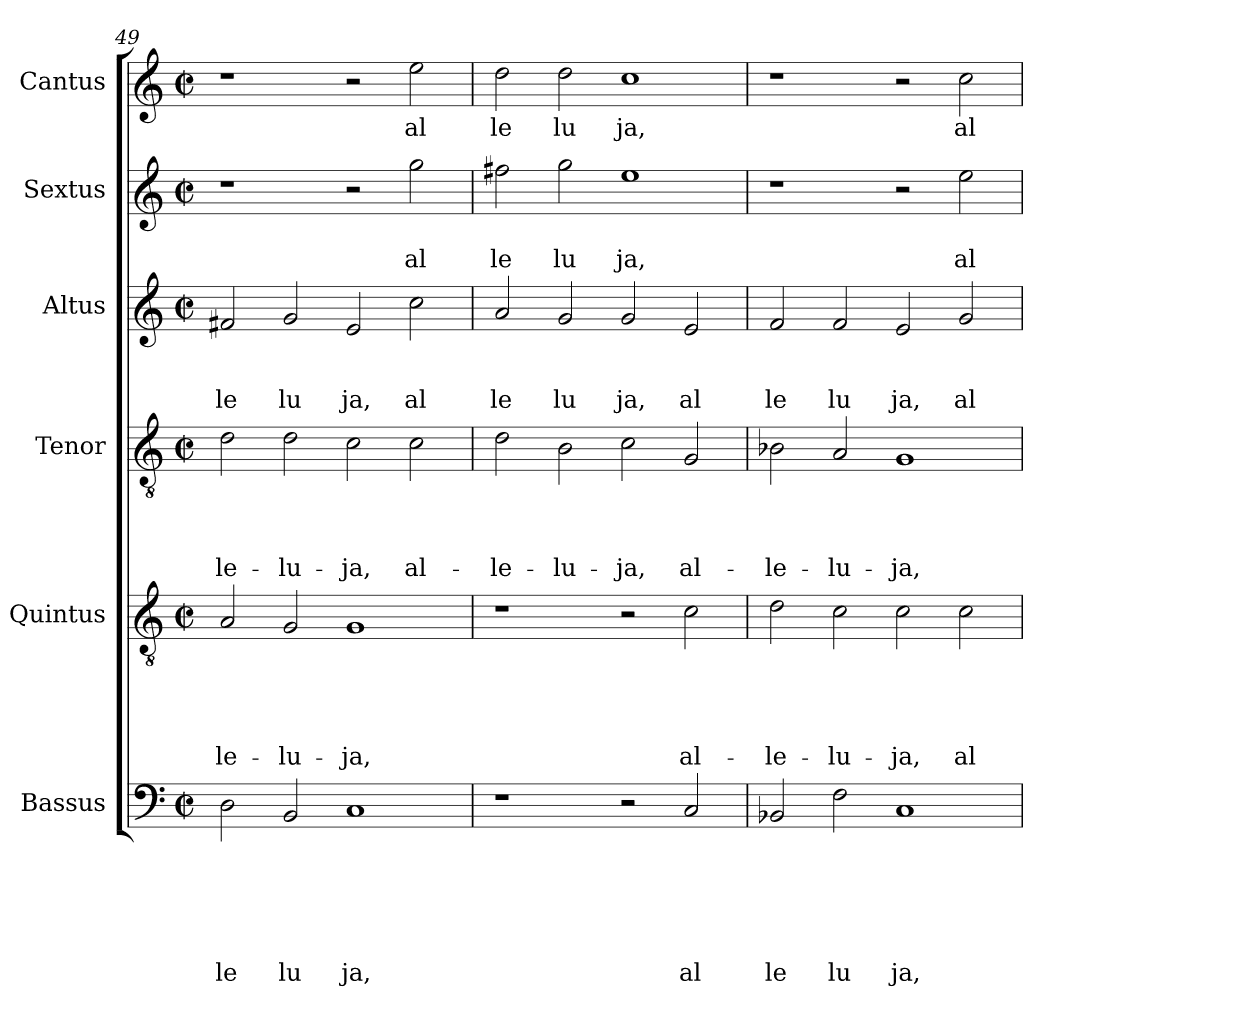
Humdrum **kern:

**kern	**text	**text	**text	**text	**text	**text	**kern	**text	**text	**text	**text	**text	**kern	**text	**text	**text	**text	**kern	**text	**text	**text	**kern	**text	**text	**kern	**text
*part6	*part6	*part6	*part6	*part6	*part6	*part6	*part5	*part5	*part5	*part5	*part5	*part5	*part4	*part4	*part4	*part4	*part4	*part3	*part3	*part3	*part3	*part2	*part2	*part2	*part1	*part1
*staff6	*staff6	*staff6	*staff6	*staff6	*staff6	*staff6	*staff5	*staff5	*staff5	*staff5	*staff5	*staff5	*staff4	*staff4	*staff4	*staff4	*staff4	*staff3	*staff3	*staff3	*staff3	*staff2	*staff2	*staff2	*staff1	*staff1
*I"Bassus	*	*	*	*	*	*	*I"Quintus	*	*	*	*	*	*I"Tenor	*	*	*	*	*I"Altus	*	*	*	*I"Sextus	*	*	*I"Cantus	*
*clefF4	*	*	*	*	*	*	*clefGv2	*	*	*	*	*	*clefGv2	*	*	*	*	*clefG2	*	*	*	*clefG2	*	*	*clefG2	*
*k[]	*	*	*	*	*	*	*k[]	*	*	*	*	*	*k[]	*	*	*	*	*k[]	*	*	*	*k[]	*	*	*k[]	*
*C:	*	*	*	*	*	*	*C:	*	*	*	*	*	*C:	*	*	*	*	*C:	*	*	*	*C:	*	*	*C:	*
*M2/2	*	*	*	*	*	*	*M2/2	*	*	*	*	*	*M2/2	*	*	*	*	*M2/2	*	*	*	*M2/2	*	*	*M2/2	*
*met(c|)	*	*	*	*	*	*	*met(c|)	*	*	*	*	*	*met(c|)	*	*	*	*	*met(c|)	*	*	*	*met(c|)	*	*	*met(c|)	*
=49	=49	=49	=49	=49	=49	=49	=49	=49	=49	=49	=49	=49	=49	=49	=49	=49	=49	=49	=49	=49	=49	=49	=49	=49	=49	=49
!	!	!	!	!	!	!LO:LY:b	!	!	!	!	!	!LO:LY:b	!	!	!	!	!LO:LY:b	!	!	!	!LO:LY:b	!	!	!	!	!
2D\	.	.	.	.	.	le	2A/	.	.	.	.	-le-	2d\	.	.	.	-le-	2f#X/	.	.	le	1r	.	.	1r	.
!	!	!	!	!	!	!LO:LY:b	!	!	!	!	!	!LO:LY:b	!	!	!	!	!LO:LY:b	!	!	!	!LO:LY:b	!	!	!	!	!
2BB/	.	.	.	.	.	lu	2G/	.	.	.	.	-lu-	2d\	.	.	.	-lu-	2g/	.	.	lu	.	.	.	.	.
!	!	!	!	!	!	!LO:LY:b	!	!	!	!	!	!LO:LY:b	!	!	!	!	!LO:LY:b	!	!	!	!LO:LY:b	!	!	!	!	!
1C	.	.	.	.	.	ja,	1G	.	.	.	.	-ja,	2c\	.	.	.	-ja,	2e/	.	.	ja,	2r	.	.	2r	.
!	!	!	!	!	!	!	!	!	!	!	!	!	!	!	!	!	!LO:LY:b	!	!	!	!LO:LY:b	!	!	!LO:LY:b	!	!LO:LY:b
.	.	.	.	.	.	.	.	.	.	.	.	.	2c\	.	.	.	al-	2cc\	.	.	al	2gg\	.	al	2ee\	al
=50	=50	=50	=50	=50	=50	=50	=50	=50	=50	=50	=50	=50	=50	=50	=50	=50	=50	=50	=50	=50	=50	=50	=50	=50	=50	=50
!	!	!	!	!	!	!	!	!	!	!	!	!	!	!	!	!	!LO:LY:b	!	!	!	!LO:LY:b	!	!	!LO:LY:b	!	!LO:LY:b
1r	.	.	.	.	.	.	1r	.	.	.	.	.	2d\	.	.	.	-le-	2a/	.	.	le	2ff#X\	.	le	2dd\	le
!	!	!	!	!	!	!	!	!	!	!	!	!	!	!	!	!	!LO:LY:b	!	!	!	!LO:LY:b	!	!	!LO:LY:b	!	!LO:LY:b
.	.	.	.	.	.	.	.	.	.	.	.	.	2B\	.	.	.	-lu-	2g/	.	.	lu	2gg\	.	lu	2dd\	lu
!	!	!	!	!	!	!	!	!	!	!	!	!	!	!	!	!	!LO:LY:b	!	!	!	!LO:LY:b	!	!	!LO:LY:b	!	!LO:LY:b
2r	.	.	.	.	.	.	2r	.	.	.	.	.	2c\	.	.	.	-ja,	2g/	.	.	ja,	1ee	.	ja,	1cc	ja,
!	!	!	!	!	!	!LO:LY:b	!	!	!	!	!	!LO:LY:b	!	!	!	!	!LO:LY:b	!	!	!	!LO:LY:b	!	!	!	!	!
2C/	.	.	.	.	.	al	2c\	.	.	.	.	al-	2G/	.	.	.	al-	2e/	.	.	al	.	.	.	.	.
=51	=51	=51	=51	=51	=51	=51	=51	=51	=51	=51	=51	=51	=51	=51	=51	=51	=51	=51	=51	=51	=51	=51	=51	=51	=51	=51
!	!	!	!	!	!	!LO:LY:b	!	!	!	!	!	!LO:LY:b	!	!	!	!	!LO:LY:b	!	!	!	!LO:LY:b	!	!	!	!	!
2BB-X/	.	.	.	.	.	le	2d\	.	.	.	.	-le-	2B-X\	.	.	.	-le-	2f/	.	.	le	1r	.	.	1r	.
!	!	!	!	!	!	!LO:LY:b	!	!	!	!	!	!LO:LY:b	!	!	!	!	!LO:LY:b	!	!	!	!LO:LY:b	!	!	!	!	!
2F\	.	.	.	.	.	lu	2c\	.	.	.	.	-lu-	2A/	.	.	.	-lu-	2f/	.	.	lu	.	.	.	.	.
!	!	!	!	!	!	!LO:LY:b	!	!	!	!	!	!LO:LY:b	!	!	!	!	!LO:LY:b	!	!	!	!LO:LY:b	!	!	!	!	!
1C	.	.	.	.	.	ja,	2c\	.	.	.	.	-ja,	1G	.	.	.	-ja,	2e/	.	.	ja,	2r	.	.	2r	.
!	!	!	!	!	!	!	!	!	!	!	!	!LO:LY:b	!	!	!	!	!	!	!	!	!LO:LY:b	!	!	!LO:LY:b	!	!LO:LY:b
.	.	.	.	.	.	.	2c\	.	.	.	.	al-	.	.	.	.	.	2g/	.	.	al	2ee\	.	al	2cc\	al
=	=	=	=	=	=	=	=	=	=	=	=	=	=	=	=	=	=	=	=	=	=	=	=	=	=	=
*-	*-	*-	*-	*-	*-	*-	*-	*-	*-	*-	*-	*-	*-	*-	*-	*-	*-	*-	*-	*-	*-	*-	*-	*-	*-	*-
